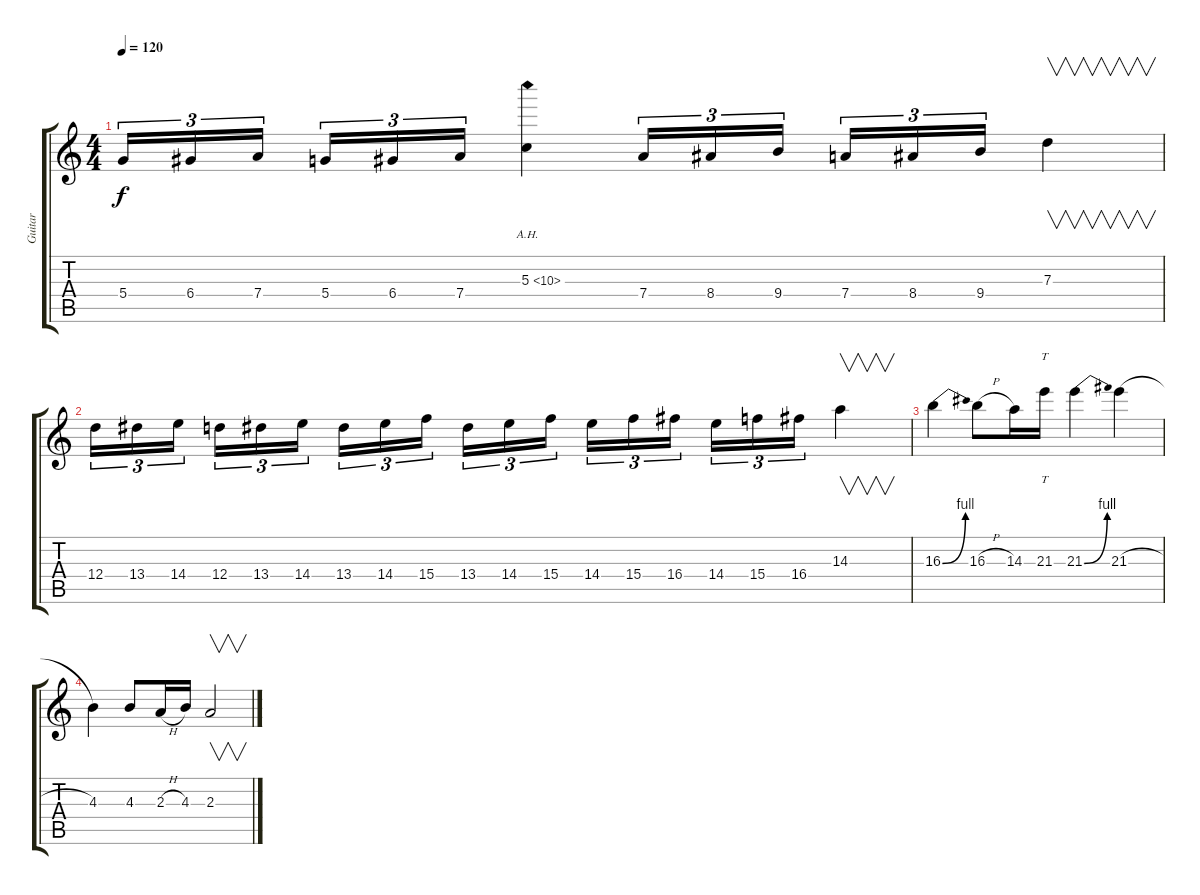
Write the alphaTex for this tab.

\track ("Guitar" "Guitar") {instrument overdrivenguitar}
\staff {score tabs}
\tuning (E4 B3 G3 D3 A2 E2) {hide}
\ts (4 4)
\tempo 120
\clef g2
\ks c
5.4.16{tu (3 2) dy f} 6.4.16{tu (3 2)} 7.4.16{tu (3 2)} 5.4.16{tu (3 2)} 6.4.16{tu (3 2)} 7.4.16{tu (3 2)} 5.3{ah 5}.4 7.4.16{tu (3 2)} 8.4.16{tu (3 2)} 9.4.16{tu (3 2)} 7.4.16{tu (3 2)} 8.4.16{tu (3 2)} 9.4.16{tu (3 2)} 7.3.4{v} |
12.4.16{tu (3 2)} 13.4.16{tu (3 2)} 14.4.16{tu (3 2)} 12.4.16{tu (3 2)} 13.4.16{tu (3 2)} 14.4.16{tu (3 2)} 13.4.16{tu (3 2)} 14.4.16{tu (3 2)} 15.4.16{tu (3 2)} 13.4.16{tu (3 2)} 14.4.16{tu (3 2)} 15.4.16{tu (3 2)} 14.4.16{tu (3 2)} 15.4.16{tu (3 2)} 16.4.16{tu (3 2)} 14.4.16{tu (3 2)} 15.4.16{tu (3 2)} 16.4.16{tu (3 2)} 14.3.4{v} |
16.3{be (bend 0 0 60 4)}.4 16.3{h}.8 14.3.16 21.3.16{tt} 21.3{be (bend 0 0 60 4)}.4 21.3{h}.4 |
4.3.4 4.3.8 2.3{h}.16 4.3.16 2.3.2{v}
